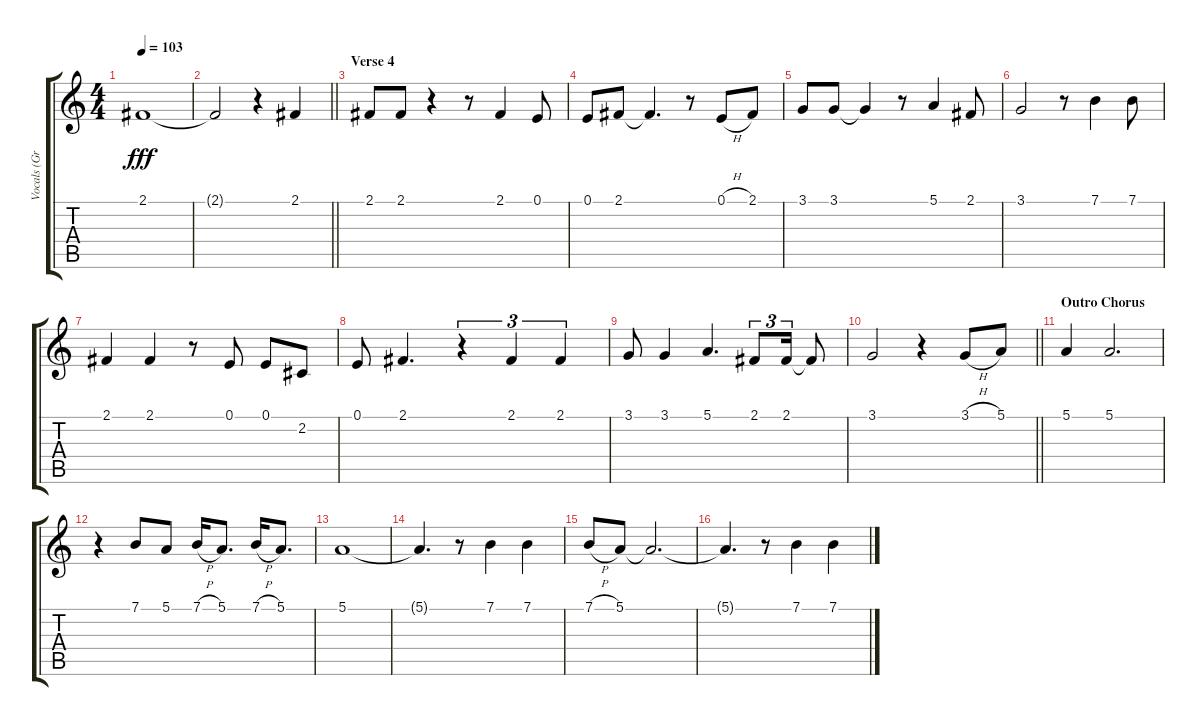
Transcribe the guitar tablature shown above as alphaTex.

\track ("Vocals (Grace Slick)" "Vocals (Gr") {instrument flute}
\staff {score tabs}
\tuning (E4 B3 G3 D3 A2 E2) {hide}
\ts (4 4)
\tempo 103
\clef g2
\ks c
2.1.1{dy fff} |
\barLineRight lightlight
2.1{t}.2 r.4 2.1.4 |
\section ("" "Verse 4")
2.1.8 2.1.8 r.4 r.8 2.1.4 0.1.8 |
0.1.8 2.1.8 2.1{t}.4{d} r.8 0.1{h}.8 2.1.8 |
3.1.8 3.1.8 3.1{t}.4 r.8 5.1.4 2.1.8 |
3.1.2 r.8 7.1.4 7.1.8 |
2.1.4 2.1.4 r.8 0.1.8 0.1.8 2.2.8 |
0.1.8 2.1.4{d} r.4{tu (3 2)} 2.1.4{tu (3 2)} 2.1.4{tu (3 2)} |
3.1.8 3.1.4 5.1.4{d} 2.1.8{tu (3 2)} 2.1.16{tu (3 2)} 2.1{t}.8 |
\barLineRight lightlight
3.1.2 r.4 3.1{h}.8 5.1.8 |
\section ("" "Outro Chorus")
5.1.4 5.1.2{d} |
r.4 7.1.8 5.1.8 7.1{h}.16 5.1.8{d} 7.1{h}.16 5.1.8{d} |
5.1.1 |
5.1{t}.4{d} r.8 7.1.4 7.1.4 |
7.1{h}.8 5.1.8 5.1{t}.2{d} |
5.1{t}.4{d} r.8 7.1.4 7.1.4
